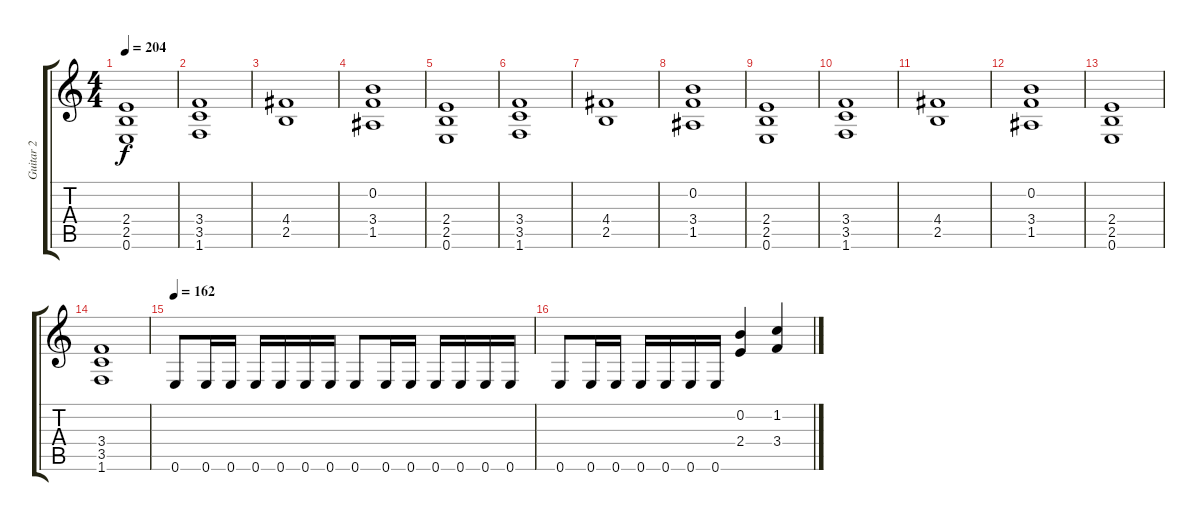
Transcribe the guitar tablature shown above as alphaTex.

\track ("Guitar 2 " "Guitar 2 ") {instrument overdrivenguitar}
\staff {score tabs}
\tuning (E4 B3 G3 D3 A2 E2) {hide}
\ts (4 4)
\tempo 204
\clef g2
\ks c
(2.4 2.5 0.6).1{dy f} |
(3.4 3.5 1.6).1 |
(4.4 2.5).1 |
(0.2 3.4 1.5).1 |
(2.4 2.5 0.6).1 |
(3.4 3.5 1.6).1 |
(4.4 2.5).1 |
(0.2 3.4 1.5).1 |
(2.4 2.5 0.6).1 |
(3.4 3.5 1.6).1 |
(4.4 2.5).1 |
(0.2 3.4 1.5).1 |
(2.4 2.5 0.6).1 |
(3.4 3.5 1.6).1 |
\tempo 162
0.6.8 0.6.16 0.6.16 0.6.16 0.6.16 0.6.16 0.6.16 0.6.8 0.6.16 0.6.16 0.6.16 0.6.16 0.6.16 0.6.16 |
0.6.8 0.6.16 0.6.16 0.6.16 0.6.16 0.6.16 0.6.16 (0.2 2.4).4 (1.2 3.4).4
